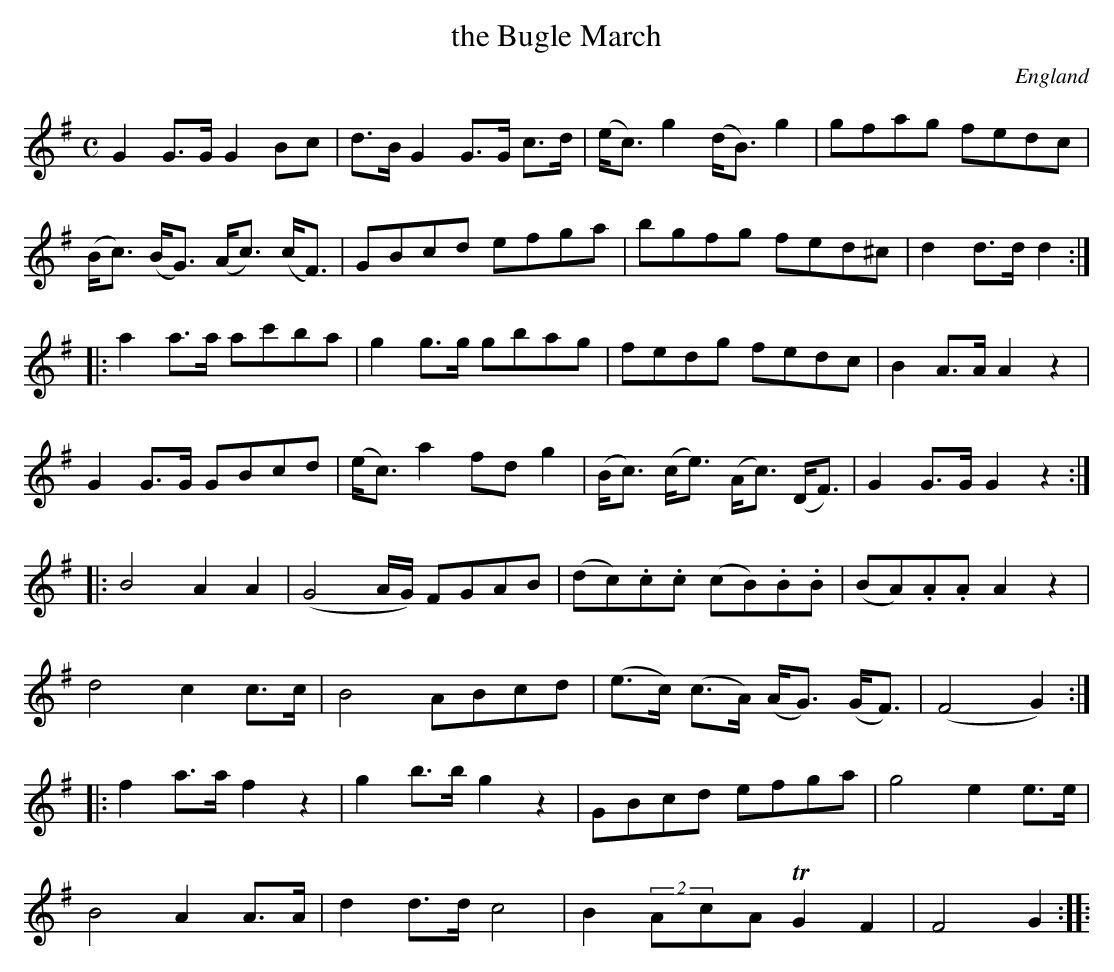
X:1
T:the Bugle March
L:1/8
M:C
O:England
K:G major
G2     G>G   G2     Bc  | d>BG2 G>G c>d | (e<c)g2 (d<B)g2 | gfag fedc |
(B<c) (B<G) (A<c) (c<F) | GBcd   efga   | bgfg     fed^c  | d2 d>d d2 ::
a2a>a ac'ba | g2g>g   gbag | fedg         fedc       | B2A>A A2z2 |
G2G>G GBcd  | (e<c)a2 fdg2 | (B<c) (c<e) (A<c) (D<F) | G2G>G G2z2 ::
B4 A2A2  | (G4 A/G/) FGAB | (dc).c.c    (cB).B.B    | (BA).A.A A2z2 |
d4 c2c>c | B4        ABcd | (e>c) (c>A) (A<G) (G<F) | (F4      G2) ::
f2a>a f2z2  | g2b>b g2z2 | GBcd efga      | g4 e2e>e |
B4    A2A>A | d2d>d c4   | B2 (2AcA TG2F2 | F4 G2 ::
